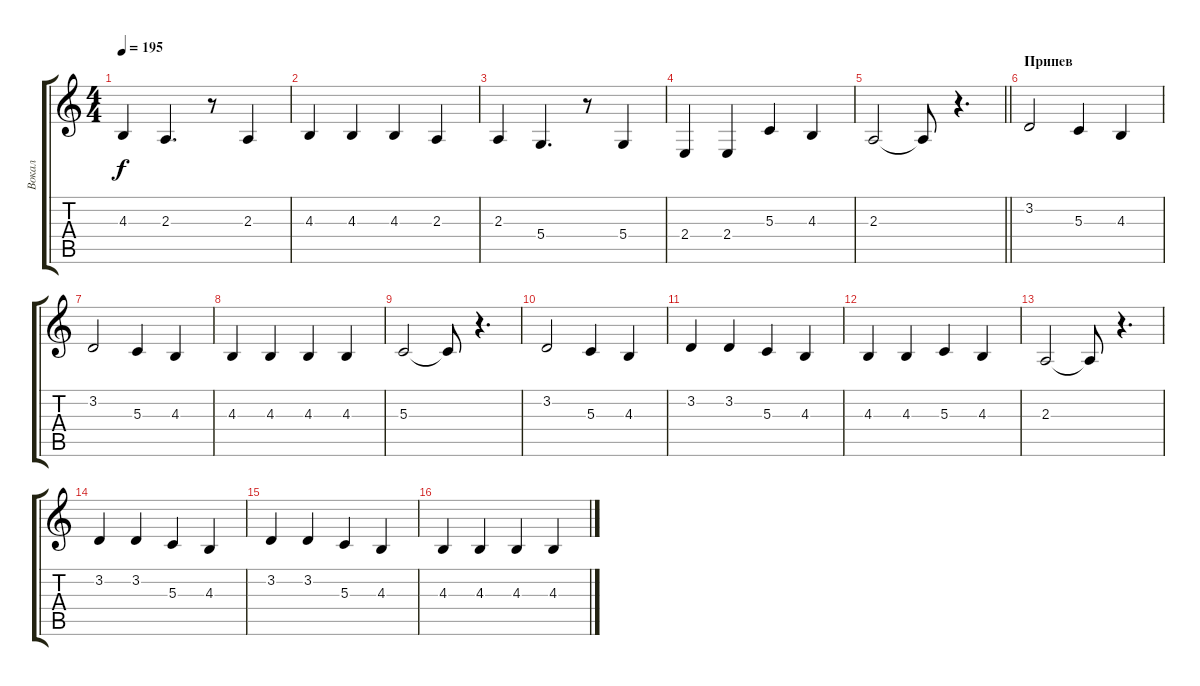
\track ("Вокал" "Вокал") {instrument tenorsax}
\staff {score tabs}
\tuning (E4 B3 G3 D3 A2 E2) {hide}
\ts (4 4)
\tempo 195
\clef g2
\ks c
4.3.4{dy f} 2.3.4{d} r.8 2.3.4 |
4.3.4 4.3.4 4.3.4 2.3.4 |
2.3.4 5.4.4{d} r.8 5.4.4 |
2.4.4 2.4.4 5.3.4 4.3.4 |
\barLineRight lightlight
2.3.2 2.3{t}.8 r.4{d} |
\section ("" "Припев")
3.2.2 5.3.4 4.3.4 |
3.2.2 5.3.4 4.3.4 |
4.3.4 4.3.4 4.3.4 4.3.4 |
5.3.2 5.3{t}.8 r.4{d} |
3.2.2 5.3.4 4.3.4 |
3.2.4 3.2.4 5.3.4 4.3.4 |
4.3.4 4.3.4 5.3.4 4.3.4 |
2.3.2 2.3{t}.8 r.4{d} |
3.2.4 3.2.4 5.3.4 4.3.4 |
3.2.4 3.2.4 5.3.4 4.3.4 |
4.3.4 4.3.4 4.3.4 4.3.4
